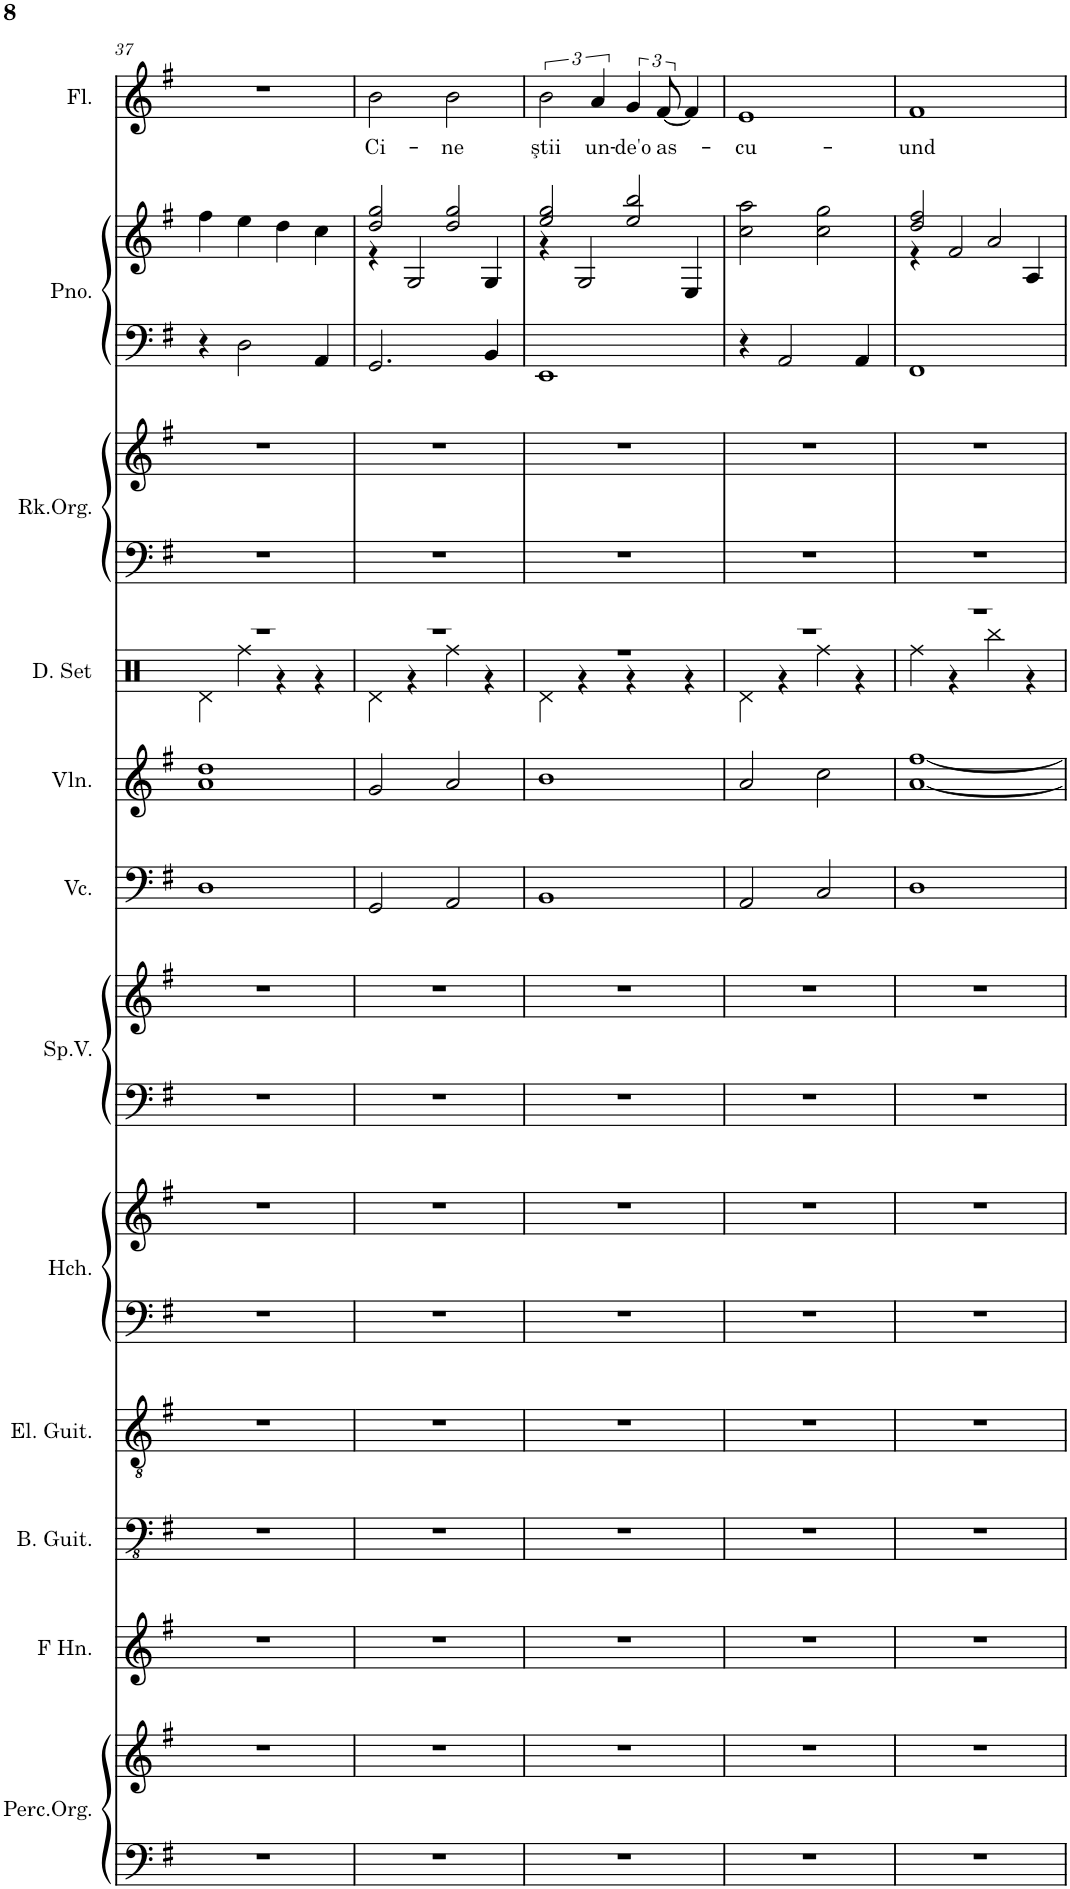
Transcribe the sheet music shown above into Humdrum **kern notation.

**kern	**kern	**kern	**kern	**kern	**kern	**kern	**kern	**kern	**kern	**kern	**kern	**kern	**kern	**kern	**kern	**kern	**text
*part12	*part12	*part11	*part10	*part9	*part8	*part8	*part7	*part7	*part6	*part5	*part4	*part3	*part3	*part2	*part2	*part1	*part1
*staff17	*staff16	*staff15	*staff14	*staff13	*staff12	*staff11	*staff10	*staff9	*staff8	*staff7	*staff6	*staff5	*staff4	*staff3	*staff2	*staff1	*staff1
*I"Perc.Organ	*	*I"Horn in F	*I"Bass Guitar	*I"Electric Guitar	*I"Harpsichord	*	*I"Space Voice	*	*I"Violoncello	*I"Violin	*I"Drumset	*I"Rock Organ	*	*I"Piano	*	*I"Flute	*
*I'Perc.Org.	*	*	*I'B. Guit.	*I'El. Guit.	*I'Hch.	*	*I'Sp.V.	*	*I'Vc.	*I'Vln.	*I'D. Set	*I'Rk.Org.	*	*I'Pno.	*	*I'Fl.	*
!!LO:PB:g=z
*clefF4	*clefG2	*clefG2	*clefFv4	*clefGv2	*clefF4	*clefG2	*clefF4	*clefG2	*clefF4	*clefG2	*clefX	*clefF4	*clefG2	*clefF4	*clefG2	*clefG2	*
*k[f#]	*k[f#]	*k[f#]	*k[f#]	*k[f#]	*k[f#]	*k[f#]	*k[f#]	*k[f#]	*k[f#]	*k[f#]	*k[]	*k[f#]	*k[f#]	*k[f#]	*k[f#]	*k[f#]	*
*M4/4	*M4/4	*M4/4	*M4/4	*M4/4	*M4/4	*M4/4	*M4/4	*M4/4	*M4/4	*M4/4	*M4/4	*M4/4	*M4/4	*M4/4	*M4/4	*M4/4	*
=37	=37	=37	=37	=37	=37	=37	=37	=37	=37	=37	=37	=37	=37	=37	=37	=37	=37
*	*	*	*	*	*	*	*	*	*	*	*^	*	*	*	*	*	*
1r	1r	1r	1r	1r	1r	1r	1r	1r	1D	1a 1dd	1r	4Rd\	1r	1r	4r	4ff#\	1r	.
.	.	.	.	.	.	.	.	.	.	.	.	4Rff\	.	.	2D\	4ee\	.	.
.	.	.	.	.	.	.	.	.	.	.	.	4r	.	.	.	4dd\	.	.
.	.	.	.	.	.	.	.	.	.	.	.	4r	.	.	4AA/	4cc\	.	.
=38	=38	=38	=38	=38	=38	=38	=38	=38	=38	=38	=38	=38	=38	=38	=38	=38	=38	=38
*	*	*	*	*	*	*	*	*	*	*	*	*	*	*	*	*^	*	*
!	!	!	!	!	!	!	!	!	!	!	!	!	!	!	!	!	!	!	!LO:LY:b
1r	1r	1r	1r	1r	1r	1r	1r	1r	2GG/	2g/	1r	4Rd\	1r	1r	2.GG/	2dd/ 2gg/	4r	2b\	Ci-
.	.	.	.	.	.	.	.	.	.	.	.	4r	.	.	.	.	2G/	.	.
!	!	!	!	!	!	!	!	!	!	!	!	!	!	!	!	!	!	!	!LO:LY:b
.	.	.	.	.	.	.	.	.	2AA/	2a/	.	4Rff\	.	.	.	2dd/ 2gg/	.	2b\	-ne
.	.	.	.	.	.	.	.	.	.	.	.	4r	.	.	4BB/	.	4G/	.	.
=39	=39	=39	=39	=39	=39	=39	=39	=39	=39	=39	=39	=39	=39	=39	=39	=39	=39	=39	=39
!	!	!	!	!	!	!	!	!	!	!	!	!	!	!	!	!	!	!	!LO:LY:b
1r	1r	1r	1r	1r	1r	1r	1r	1r	1BB	1b	1r	4Rd\	1r	1r	1EE	2ee/ 2gg/	4r	3b\	ştii
.	.	.	.	.	.	.	.	.	.	.	.	4r	.	.	.	.	2G/	.	.
!	!	!	!	!	!	!	!	!	!	!	!	!	!	!	!	!	!	!	!LO:LY:b
.	.	.	.	.	.	.	.	.	.	.	.	.	.	.	.	.	.	6a/	un-
!	!	!	!	!	!	!	!	!	!	!	!	!	!	!	!	!	!	!	!LO:LY:b
.	.	.	.	.	.	.	.	.	.	.	.	4r	.	.	.	2ee/ 2bb/	.	6g/	-de'o
!	!	!	!	!	!	!	!	!	!	!	!	!	!	!	!	!	!	!	!LO:LY:b
.	.	.	.	.	.	.	.	.	.	.	.	.	.	.	.	.	.	[12f#/	as-
.	.	.	.	.	.	.	.	.	.	.	.	4r	.	.	.	.	4E/	4f#/]	.
=40	=40	=40	=40	=40	=40	=40	=40	=40	=40	=40	=40	=40	=40	=40	=40	=40	=40	=40	=40
!	!	!	!	!	!	!	!	!	!	!	!	!	!	!	!	!	!	!	!LO:LY:b
*	*	*	*	*	*	*	*	*	*	*	*	*	*	*	*	*v	*v	*	*
1r	1r	1r	1r	1r	1r	1r	1r	1r	2AA/	2a/	1r	4Rd\	1r	1r	4r	2cc\ 2aa\	1e	cu-
.	.	.	.	.	.	.	.	.	.	.	.	4r	.	.	2AA/	.	.	.
.	.	.	.	.	.	.	.	.	2C/	2cc\	.	4Rff\	.	.	.	2cc\ 2gg\	.	.
.	.	.	.	.	.	.	.	.	.	.	.	4r	.	.	4AA/	.	.	.
=41	=41	=41	=41	=41	=41	=41	=41	=41	=41	=41	=41	=41	=41	=41	=41	=41	=41	=41
*	*	*	*	*	*	*	*	*	*	*	*	*	*	*	*	*^	*	*
!	!	!	!	!	!	!	!	!	!	!	!	!	!	!	!	!	!	!	!LO:LY:b
1r	1r	1r	1r	1r	1r	1r	1r	1r	1D	[1a [1ff#	1r	4Rff\	1r	1r	1FF#	2dd/ 2ff#/	4r	1f#	-und
.	.	.	.	.	.	.	.	.	.	.	.	4r	.	.	.	.	2f#/	.	.
.	.	.	.	.	.	.	.	.	.	.	.	4Rbb\	.	.	.	2a/	.	.	.
.	.	.	.	.	.	.	.	.	.	.	.	4r	.	.	.	.	4A/	.	.
*	*	*	*	*	*	*	*	*	*	*	*v	*v	*	*	*	*v	*v	*	*
=	=	=	=	=	=	=	=	=	=	=	=	=	=	=	=	=	=
*-	*-	*-	*-	*-	*-	*-	*-	*-	*-	*-	*-	*-	*-	*-	*-	*-	*-
